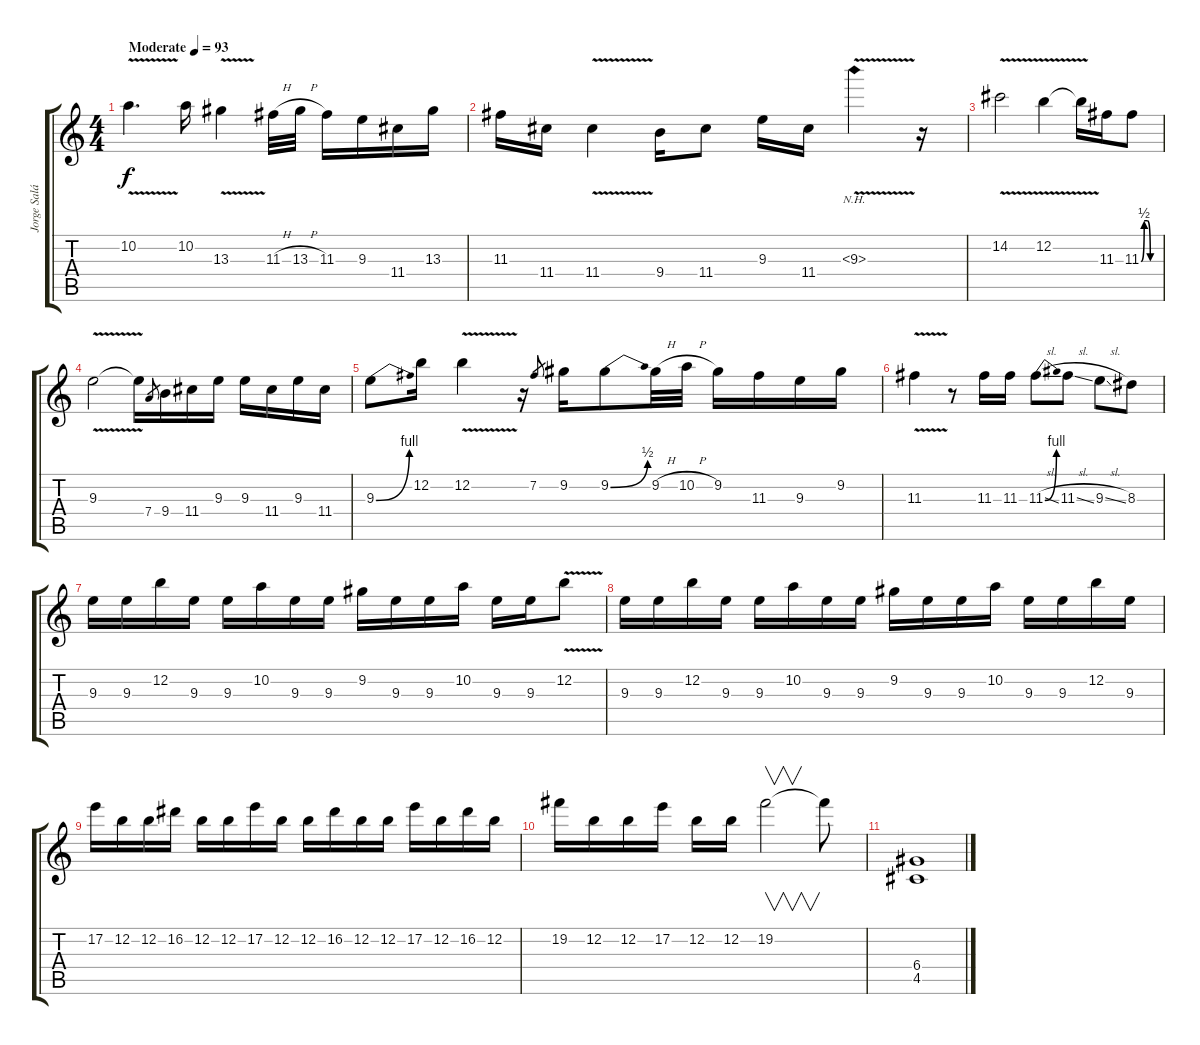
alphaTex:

\track ("Jorge Salán (colaboración)" "Jorge Salá") {instrument overdrivenguitar}
\staff {score tabs}
\tuning (E4 B3 G3 D3 A2 E2) {hide}
\ts (4 4)
\tempo (93 "Moderate")
\clef g2
\ks c
10.2{v}.4{d dy f instrument overdrivenguitar} 10.2.16 13.3{v}.4 11.3{h}.32 13.3{h}.32 11.3.16 9.3.16 11.4.16 13.3.16 |
11.3.16 11.4.16 11.4{v}.4 9.4.16 11.4.8 9.3.16 11.4.16 9.3{nh v}.4 r.16 |
14.2{v}.2 12.2{v}.4 12.2{t}.16 11.3.16 11.3{be (custom 0 0 10 2 20 2 30 0 60 0)}.8 |
9.3{v}.2 9.3{t}.16 7.4.8{gr} 9.4.16 11.4.16 9.3.16 9.3.16 11.4.16 9.3.16 11.4.16 |
9.3{be (bend 0 0 60 4)}.8 12.2.16 12.2{v}.4 r.16 7.2.8{gr} 9.2.16 9.2{be (bend 0 0 60 2)}.8 9.2{h}.32 10.2{h}.32 9.2.16 11.3.16 9.3.16 9.2.16 |
11.3{v}.4 r.8 11.3.16 11.3.16 11.3{be (bend 0 0 60 4) sl}.8 11.3{sl}.8 9.3{sl}.8 8.3.8 |
9.3.16 9.3.16 12.2.16 9.3.16 9.3.16 10.2.16 9.3.16 9.3.16 9.2.16 9.3.16 9.3.16 10.2.16 9.3.16 9.3.16 12.2{v}.8 |
9.3.16 9.3.16 12.2.16 9.3.16 9.3.16 10.2.16 9.3.16 9.3.16 9.2.16 9.3.16 9.3.16 10.2.16 9.3.16 9.3.16 12.2.16 9.3.16 |
17.2.16 12.2.16 12.2.16 16.2.16 12.2.16 12.2.16 17.2.16 12.2.16 12.2.16 16.2.16 12.2.16 12.2.16 17.2.16 12.2.16 16.2.16 12.2.16 |
19.2.16 12.2.16 12.2.16 17.2.16 12.2.16 12.2.16 19.2.2{v} 19.2{t}.8 |
(6.4 4.5).1{instrument distortionguitar}
